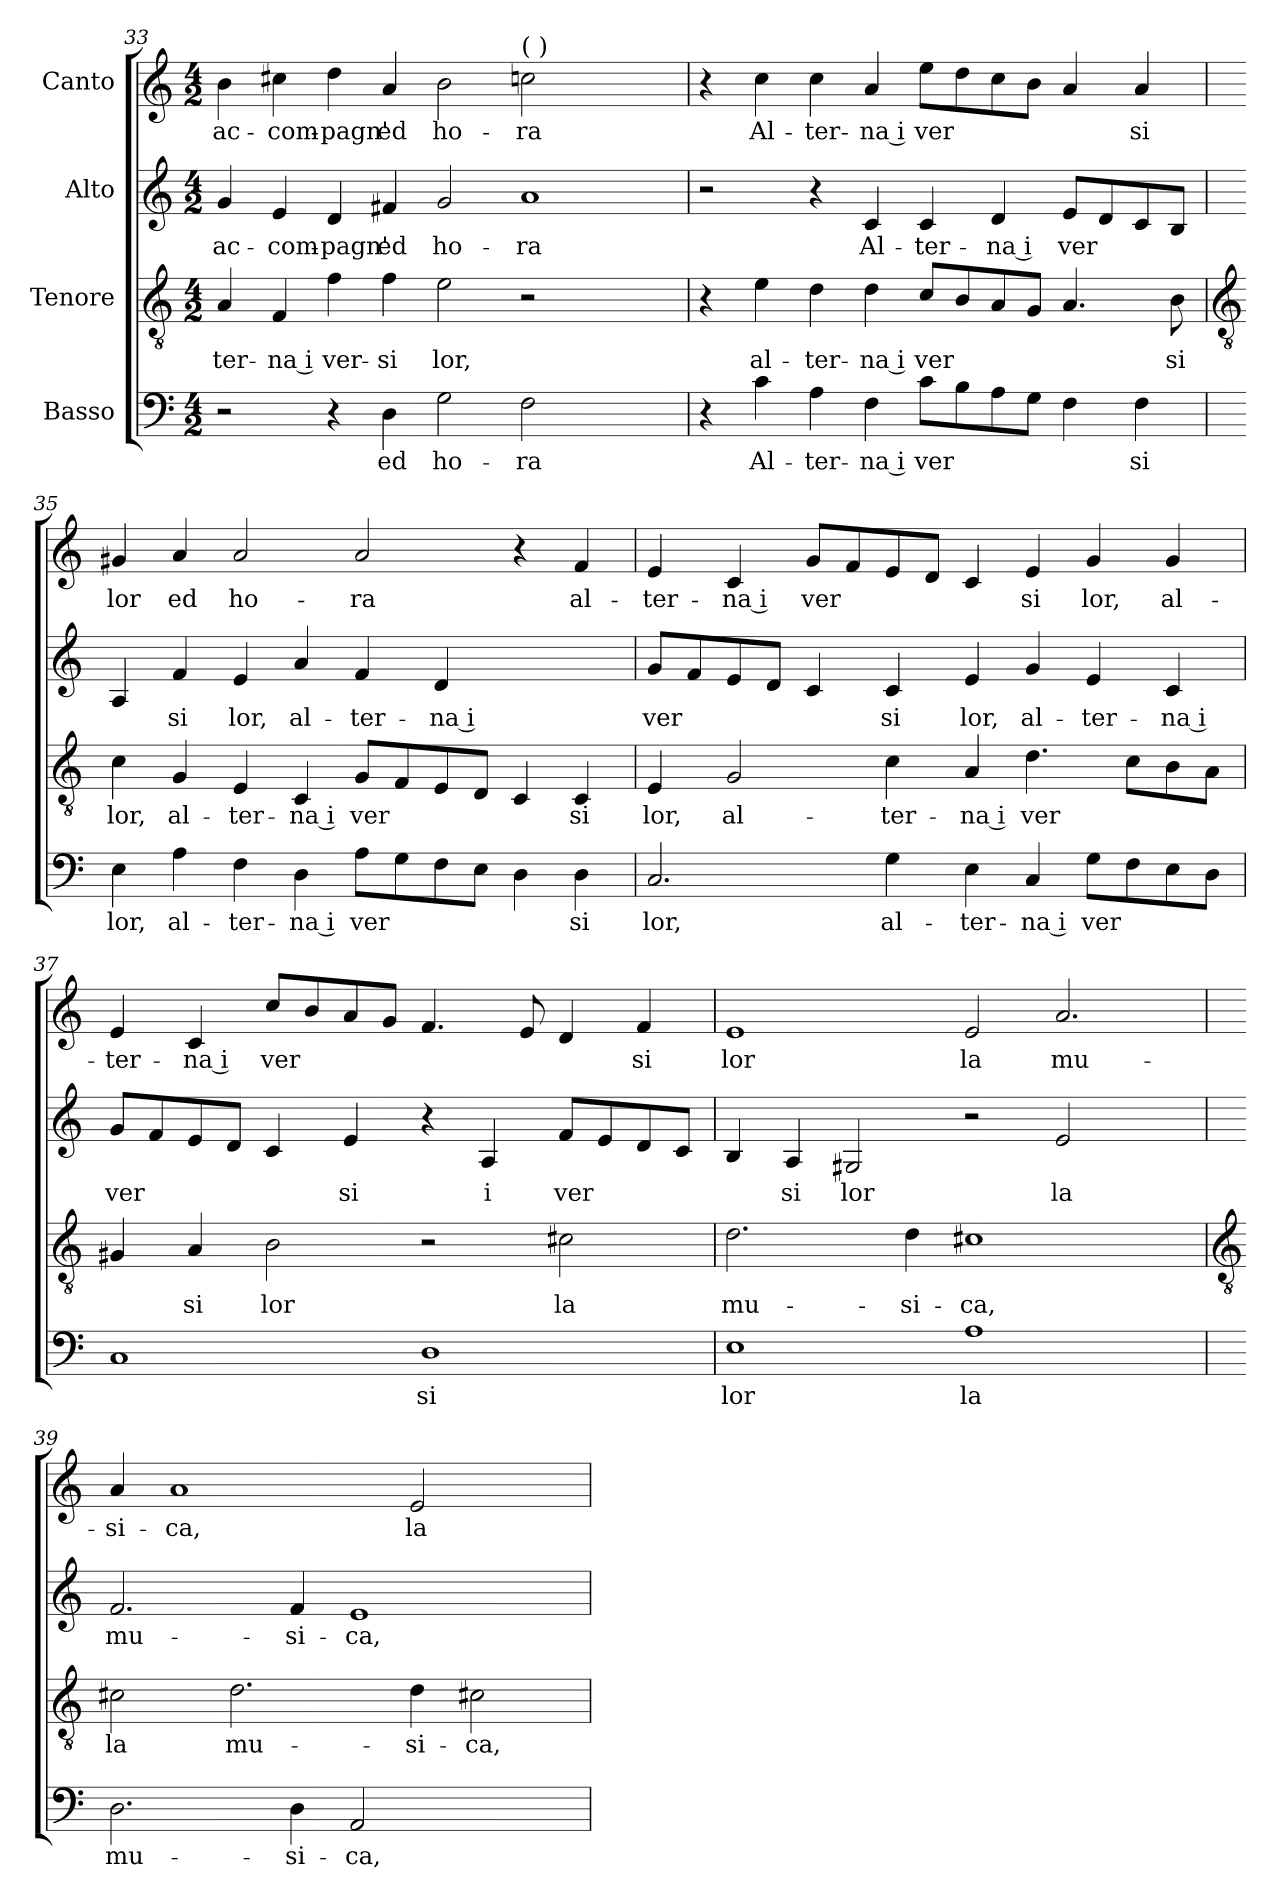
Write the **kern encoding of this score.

**kern	**text	**kern	**text	**kern	**text	**kern	**text
*part4	*part4	*part3	*part3	*part2	*part2	*part1	*part1
*staff4	*staff4	*staff3	*staff3	*staff2	*staff2	*staff1	*staff1
*I"Basso	*	*I"Tenore	*	*I"Alto	*	*I"Canto	*
*clefF4	*	*clefGv2	*	*clefG2	*	*clefG2	*
*k[]	*	*k[]	*	*k[]	*	*k[]	*
*C:	*	*C:	*	*C:	*	*C:	*
*M4/2	*	*M4/2	*	*M4/2	*	*M4/2	*
=33	=33	=33	=33	=33	=33	=33	=33
!	!	!	!LO:LY:b	!	!LO:LY:b	!	!LO:LY:b
2r	.	4A	-ter-	4g	ac-	4b	ac-
!	!	!	!LO:LY:b	!	!LO:LY:b	!	!LO:LY:b
.	.	4F	-na i	4e	-com-	4cc#X	-com-
!	!	!	!LO:LY:b	!	!LO:LY:b	!	!LO:LY:b
4r	.	4f	ver-	4d	-pagn'	4dd	-pagn'
!	!LO:LY:b	!	!LO:LY:b	!	!LO:LY:b	!	!LO:LY:b
4D	ed	4f	-si	4f#X	ed	4a	ed
!	!LO:LY:b	!	!LO:LY:b	!	!LO:LY:b	!	!LO:LY:b
2G	ho-	2e	lor,	2g	ho-	2b	ho-
!	!	!	!	!	!	!LO:TX:a:t=(  )	!
!	!LO:LY:b	!	!	!	!LO:LY:b	!	!LO:LY:b
2F	-ra	2r	.	1a	-ra	2cc	-ra
2ryy	.	2ryy	.	.	.	2ryy	.
=34	=34	=34	=34	=34	=34	=34	=34
4r	.	4r	.	2r	.	4r	.
!	!LO:LY:b	!	!LO:LY:b	!	!	!	!LO:LY:b
4c	Al-	4e	al-	.	.	4cc	Al-
!	!LO:LY:b	!	!LO:LY:b	!	!	!	!LO:LY:b
4A	-ter-	4d	-ter-	4r	.	4cc	-ter-
!	!LO:LY:b	!	!LO:LY:b	!	!LO:LY:b	!	!LO:LY:b
4F	-na i	4d	-na i	4c	Al-	4a	-na i
!	!LO:LY:b	!	!LO:LY:b	!	!LO:LY:b	!	!LO:LY:b
8cL	ver	8cL	ver	4c	-ter-	8eeL	ver
8B	.	8B	.	.	.	8dd	.
!	!	!	!	!	!LO:LY:b	!	!
8A	.	8A	.	4d	-na i	8cc	.
8GJ	.	8GJ	.	.	.	8bJ	.
!	!	!	!	!	!LO:LY:b	!	!
4F	.	4.A	.	8eL	ver	4a	.
.	.	.	.	8d	.	.	.
!	!LO:LY:b	!	!	!	!	!	!LO:LY:b
4F	si	.	.	8c	.	4a	si
!	!	!	!LO:LY:b	!	!	!	!
.	.	8B	si	8BJ	.	.	.
!!LO:LB:g=z
=35	=35	=35	=35	=35	=35	=35	=35
*	*	*clefGv2	*	*	*	*	*
!	!LO:LY:b	!	!LO:LY:b	!	!	!	!LO:LY:b
4E	lor,	4c	lor,	4A	.	4g#X	lor
!	!LO:LY:b	!	!LO:LY:b	!	!LO:LY:b	!	!LO:LY:b
4A	al-	4G	al-	4f	si	4a	ed
!	!LO:LY:b	!	!LO:LY:b	!	!LO:LY:b	!	!LO:LY:b
4F	-ter-	4E	-ter-	4e	lor,	2a	ho-
!	!LO:LY:b	!	!LO:LY:b	!	!LO:LY:b	!	!
4D	-na i	4C	-na i	4a	al-	.	.
!	!LO:LY:b	!	!LO:LY:b	!	!LO:LY:b	!	!LO:LY:b
8AL	ver	8GL	ver	4f	-ter-	2a	-ra
8G	.	8F	.	.	.	.	.
!	!	!	!	!	!LO:LY:b	!	!
8F	.	8E	.	4d	-na i	.	.
8EJ	.	8DJ	.	.	.	.	.
4D	.	4C	.	2ryy	.	4r	.
!	!LO:LY:b	!	!LO:LY:b	!	!	!	!LO:LY:b
4D	si	4C	si	.	.	4f	al-
!!LO:LB:g=z
=36	=36	=36	=36	=36	=36	=36	=36
!	!LO:LY:b	!	!LO:LY:b	!	!LO:LY:b	!	!LO:LY:b
2.C	lor,	4E	lor,	8gL	ver	4e	-ter-
.	.	.	.	8f	.	.	.
!	!	!	!LO:LY:b	!	!	!	!LO:LY:b
.	.	2G	al-	8e	.	4c	-na i
.	.	.	.	8dJ	.	.	.
!	!	!	!	!	!	!	!LO:LY:b
.	.	.	.	4c	.	8gL	ver
.	.	.	.	.	.	8f	.
!	!LO:LY:b	!	!LO:LY:b	!	!LO:LY:b	!	!
4G	al-	4c	-ter-	4c	si	8e	.
.	.	.	.	.	.	8dJ	.
!	!LO:LY:b	!	!LO:LY:b	!	!LO:LY:b	!	!
4E	-ter-	4A	-na i	4e	lor,	4c	.
!	!LO:LY:b	!	!LO:LY:b	!	!LO:LY:b	!	!LO:LY:b
4C	-na i	4.d	ver	4g	al-	4e	si
!	!LO:LY:b	!	!	!	!LO:LY:b	!	!LO:LY:b
8GL	ver	.	.	4e	-ter-	4g	lor,
8F	.	8cL	.	.	.	.	.
!	!	!	!	!	!LO:LY:b	!	!LO:LY:b
8E	.	8B	.	4c	-na i	4g	al-
8DJ	.	8AJ	.	.	.	.	.
=37	=37	=37	=37	=37	=37	=37	=37
!	!	!	!	!	!LO:LY:b	!	!LO:LY:b
1C	.	4G#X	.	8gL	ver	4e	-ter-
.	.	.	.	8f	.	.	.
!	!	!	!LO:LY:b	!	!	!	!LO:LY:b
.	.	4A	si	8e	.	4c	-na i
.	.	.	.	8dJ	.	.	.
!	!	!	!LO:LY:b	!	!	!	!LO:LY:b
.	.	2B	lor	4c	.	8ccL	ver
.	.	.	.	.	.	8b	.
!	!	!	!	!	!LO:LY:b	!	!
.	.	.	.	4e	si	8a	.
.	.	.	.	.	.	8gJ	.
!	!LO:LY:b	!	!	!	!	!	!
1D	si	2r	.	4r	.	4.f	.
!	!	!	!	!	!LO:LY:b	!	!
.	.	.	.	4A	i	.	.
.	.	.	.	.	.	8e	.
!	!	!	!LO:LY:b	!	!LO:LY:b	!	!
.	.	2c#X	la	8fL	ver	4d	.
.	.	.	.	8e	.	.	.
!	!	!	!	!	!	!	!LO:LY:b
.	.	.	.	8d	.	4f	si
.	.	.	.	8cJ	.	.	.
=38	=38	=38	=38	=38	=38	=38	=38
!	!LO:LY:b	!	!LO:LY:b	!	!	!	!LO:LY:b
1E	lor	2.d	mu-	4B	.	1e	lor
!	!	!	!	!	!LO:LY:b	!	!
.	.	.	.	4A	si	.	.
!	!	!	!	!	!LO:LY:b	!	!
.	.	.	.	2G#X	lor	.	.
!	!	!	!LO:LY:b	!	!	!	!
.	.	4d	-si-	.	.	.	.
!	!LO:LY:b	!	!LO:LY:b	!	!	!	!LO:LY:b
1A	la	1c#X	-ca,	2r	.	2e	la
!	!	!	!	!	!LO:LY:b	!	!LO:LY:b
.	.	.	.	2e	la	2.a	mu-
4ryy	.	4ryy	.	4ryy	.	.	.
!!LO:LB:g=z
=39	=39	=39	=39	=39	=39	=39	=39
*	*	*clefGv2	*	*	*	*	*
!	!LO:LY:b	!	!LO:LY:b	!	!LO:LY:b	!	!LO:LY:b
2.D	mu-	2c#	la	2.f	mu-	4a	-si-
!	!	!	!	!	!	!	!LO:LY:b
.	.	.	.	.	.	1a	-ca,
!	!	!	!LO:LY:b	!	!	!	!
.	.	2.d	mu-	.	.	.	.
!	!LO:LY:b	!	!	!	!LO:LY:b	!	!
4D	-si-	.	.	4f	-si-	.	.
!	!LO:LY:b	!	!	!	!LO:LY:b	!	!
2AA	-ca,	.	.	1e	-ca,	.	.
!	!	!	!LO:LY:b	!	!	!	!LO:LY:b
.	.	4d	-si-	.	.	2e	la
!	!LO:LY:b	!	!LO:LY:b	!	!	!	!
[2Ayy	la_	2c#X	-ca,	.	.	.	.
.	.	.	.	.	.	4ryy	.
=	=	=	=	=	=	=	=
*-	*-	*-	*-	*-	*-	*-	*-
